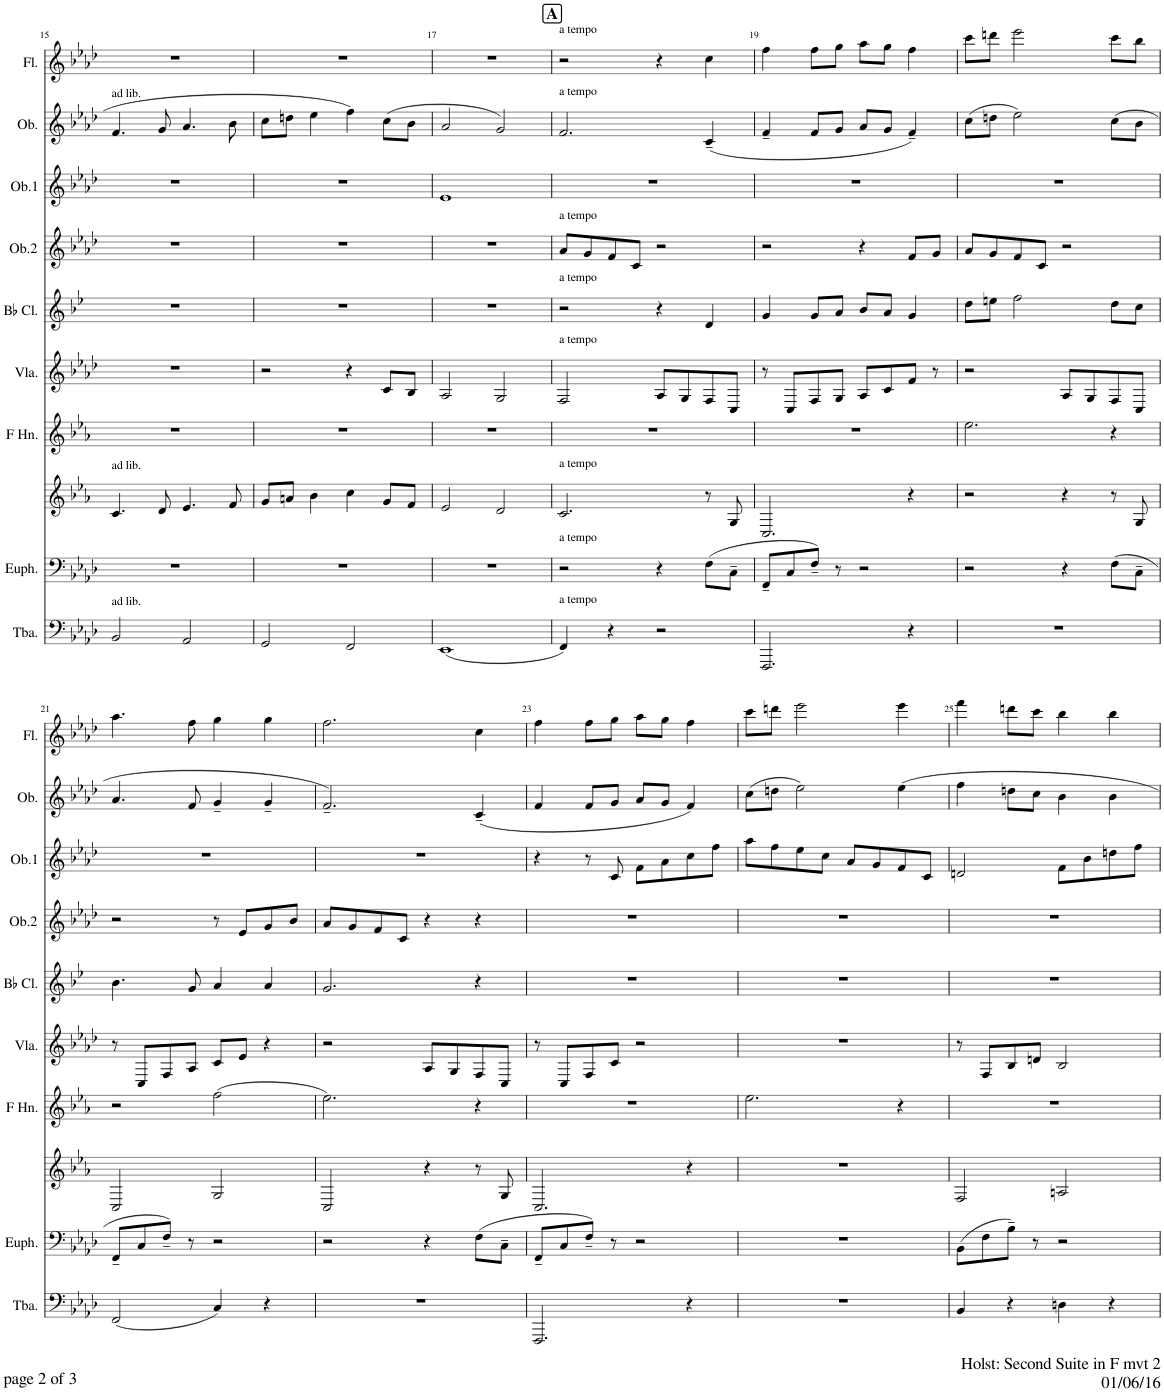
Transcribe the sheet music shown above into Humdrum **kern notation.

**kern	**kern	**kern	**kern	**kern	**kern	**kern	**kern	**kern	**kern
*part10	*part9	*part8	*part7	*part6	*part5	*part4	*part3	*part2	*part1
*staff10	*staff9	*staff8	*staff7	*staff6	*staff5	*staff4	*staff3	*staff2	*staff1
*I"Tuba	*I"Euphonium	*I"SusanHn	*I"Horn in F	*I"Viola	*I"Bb Clarinet	*I"Oboe2	*I"Oboe1	*I"Oboe	*I"Flute
*I'Tba.	*I'Euph.	*	*	*I'Vla.	*I'Bb Cl.	*I'Ob.2	*I'Ob.1	*I'Ob.	*I'Fl.
!!LO:PB:g=z
*clefF4	*clefF4	*clefG2	*clefG2	*clefG2	*clefG2	*clefG2	*clefG2	*clefG2	*clefG2
*	*	*Trd4c7	*Trd4c7	*	*Trd1c2	*	*	*	*
*k[b-e-a-d-]	*k[b-e-a-d-]	*k[b-e-a-]	*k[b-e-a-]	*k[b-e-a-d-]	*k[b-e-]	*k[b-e-a-d-]	*k[b-e-a-d-]	*k[b-e-a-d-]	*k[b-e-a-d-]
*M4/4	*M4/4	*M4/4	*M4/4	*M4/4	*M4/4	*M4/4	*M4/4	*M4/4	*M4/4
=15	=15	=15	=15	=15	=15	=15	=15	=15	=15
!	!	!	!	!	!	!	!	!LO:TX:a:t=ad lib.	!
!	!	!LO:TX:a:t=ad lib.	!	!	!	!	!	!	!
!LO:TX:a:t=ad lib.	!	!	!	!	!	!	!	!	!
2BB-/	1r	4.c/	1r	1r	1r	1r	1r	4.f/	1r
.	.	8d/	.	.	.	.	.	8g/	.
2AA-/	.	4.e-/	.	.	.	.	.	4.a-/	.
.	.	8f/	.	.	.	.	.	8b-\	.
=16	=16	=16	=16	=16	=16	=16	=16	=16	=16
2GG/	1r	8g/L	1r	2r	1r	1r	1r	8cc\L	1r
.	.	8an/J	.	.	.	.	.	8ddn\J	.
.	.	4b-\	.	.	.	.	.	4ee-\	.
2FF/	.	4cc\	.	4r	.	.	.	4ff\	.
.	.	8g/L	.	8c/L	.	.	.	(8cc\L	.
.	.	8f/J	.	8B-/J	.	.	.	8b-\J	.
=17	=17	=17	=17	=17	=17	=17	=17	=17	=17
(1EE-	1r	2e-/	1r	2A-/	1r	1r	1e-	2a-/	1r
.	.	2d/	.	2G/	.	.	.	2g/)	.
!!LO:REH:place=s1:a:B:cj:fs=14:t=A
=18	=18	=18	=18	=18	=18	=18	=18	=18	=18
!	!	!	!	!	!	!	!	!	!LO:TX:a:t=a tempo
!	!	!	!	!	!	!	!	!LO:TX:a:t=a tempo	!
!	!	!	!	!	!	!LO:TX:a:t=a tempo	!	!	!
!	!	!	!	!	!LO:TX:a:t=a tempo	!	!	!	!
!	!	!	!	!LO:TX:a:t=a tempo	!	!	!	!	!
!	!	!LO:TX:a:t=a tempo	!	!	!	!	!	!	!
!	!LO:TX:a:t=a tempo	!	!	!	!	!	!	!	!
!LO:TX:a:t=a tempo	!	!	!	!	!	!	!	!	!
4FF/)	2r	2.c/	1r	2F/	2r	8a-/L	1r	2.f/	2r
.	.	.	.	.	.	8g/	.	.	.
4r	.	.	.	.	.	8f/	.	.	.
.	.	.	.	.	.	8c/J	.	.	.
2r	4r	.	.	8A-/L	4r	2r	.	.	4r
.	.	.	.	8G/	.	.	.	.	.
.	(8F\L	8r	.	8F/	4d/	.	.	(4c~/	4cc\
.	8C~\J	8G/	.	8C/J	.	.	.	.	.
=19	=19	=19	=19	=19	=19	=19	=19	=19	=19
2.FFF/	8FF~/L	2.C/	1r	8r	4g/	2r	1r	4f~/	4ff\
.	8C/	.	.	8C/L	.	.	.	.	.
.	8F~/J)	.	.	8F/	8g/L	.	.	8f/L	8ff\L
.	8r	.	.	8G/J	8a/J	.	.	8g/J	8gg\J
.	2r	.	.	8A-/L	8b-/L	4r	.	8a-/L	8aa-\L
.	.	.	.	8c/	8a/J	.	.	8g/J	8gg\J
4r	.	4r	.	8f/J	4g/	8f/L	.	4f~/)	4ff\
.	.	.	.	8r	.	8g/J	.	.	.
=20	=20	=20	=20	=20	=20	=20	=20	=20	=20
1r	2r	2r	2.ee-\	2r	8dd\L	8a-/L	1r	(8cc\L	8ccc\L
.	.	.	.	.	8een\J	8g/	.	8ddn\J	8dddn\J
.	.	.	.	.	2ff\	8f/	.	2ee-\)	2eee-\
.	.	.	.	.	.	8c/J	.	.	.
.	4r	4r	.	8A-/L	.	2r	.	.	.
.	.	.	.	8G/	.	.	.	.	.
.	(8F\L	8r	4r	8F/	8dd\L	.	.	(8cc\L	8ccc\L
.	8C~\J	8G/	.	8C/J	8cc\J	.	.	8b-\J	8bb-\J
!!LO:LB:g=z
=21	=21	=21	=21	=21	=21	=21	=21	=21	=21
(2FF/	8FF~/L	2C/	2r	8r	4.b-\	2r	1r	4.a-/	4.aa-\
.	8C/	.	.	8C/L	.	.	.	.	.
.	8F~/J)	.	.	8F/	.	.	.	.	.
.	8r	.	.	8A-/J	8g/	.	.	8f/	8ff\
4C/)	2r	2G/	(2ff\	8c/L	4a/	8r	.	4g~/	4gg\
.	.	.	.	8e-/J	.	8e-/L	.	.	.
4r	.	.	.	4r	4a/	8g/	.	4g~/	4gg\
.	.	.	.	.	.	8b-/J	.	.	.
=22	=22	=22	=22	=22	=22	=22	=22	=22	=22
1r	2r	2C/	2.ee-\)	2r	2.g/	8a-/L	1r	2.f~/)	2.ff\
.	.	.	.	.	.	8g/	.	.	.
.	.	.	.	.	.	8f/	.	.	.
.	.	.	.	.	.	8c/J	.	.	.
.	4r	4r	.	8A-/L	.	4r	.	.	.
.	.	.	.	8G/	.	.	.	.	.
.	(8F\L	8r	4r	8F/	4r	4r	.	(4c~/	4cc\
.	8C~\J	8G/	.	8C/J	.	.	.	.	.
=23	=23	=23	=23	=23	=23	=23	=23	=23	=23
2.FFF/	8FF~/L	2.C/	1r	8r	1r	1r	4r	4f/	4ff\
.	8C/	.	.	8C/L	.	.	.	.	.
.	8F~/J)	.	.	8F/	.	.	8r	8f/L	8ff\L
.	8r	.	.	8c/J	.	.	8c/	8g/J	8gg\J
.	2r	.	.	2r	.	.	8f\L	8a-/L	8aa-\L
.	.	.	.	.	.	.	8a-\	8g/J	8gg\J
4r	.	4r	.	.	.	.	8cc\	4f/)	4ff\
.	.	.	.	.	.	.	8ff\J	.	.
=24	=24	=24	=24	=24	=24	=24	=24	=24	=24
1r	1r	1r	2.ee-\	1r	1r	1r	8aa-\L	(8cc\L	8ccc\L
.	.	.	.	.	.	.	8ff\	8ddn\J	8dddn\J
.	.	.	.	.	.	.	8ee-\	2ee-\)	2eee-\
.	.	.	.	.	.	.	8cc\J	.	.
.	.	.	.	.	.	.	8a-/L	.	.
.	.	.	.	.	.	.	8g/	.	.
.	.	.	4r	.	.	.	8f/	4ee-\	4eee-\
.	.	.	.	.	.	.	8c/J	.	.
=25	=25	=25	=25	=25	=25	=25	=25	=25	=25
4BB-/	(8BB-\L	2F/	1r	8r	1r	1r	2dn/	4ff\	4fff\
.	8F\	.	.	8F/L	.	.	.	.	.
4r	8B-~\J)	.	.	8B-/	.	.	.	8ddn\L	8dddn\L
.	8r	.	.	8dn/J	.	.	.	8cc\J	8ccc\J
4Dn\	2r	2An/	.	2B-/	.	.	8f\L	4b-\	4bb-\
.	.	.	.	.	.	.	8b-\	.	.
4r	.	.	.	.	.	.	8ddn\	4b-\	4bb-\
.	.	.	.	.	.	.	8ff\J	.	.
=	=	=	=	=	=	=	=	=	=
*-	*-	*-	*-	*-	*-	*-	*-	*-	*-
